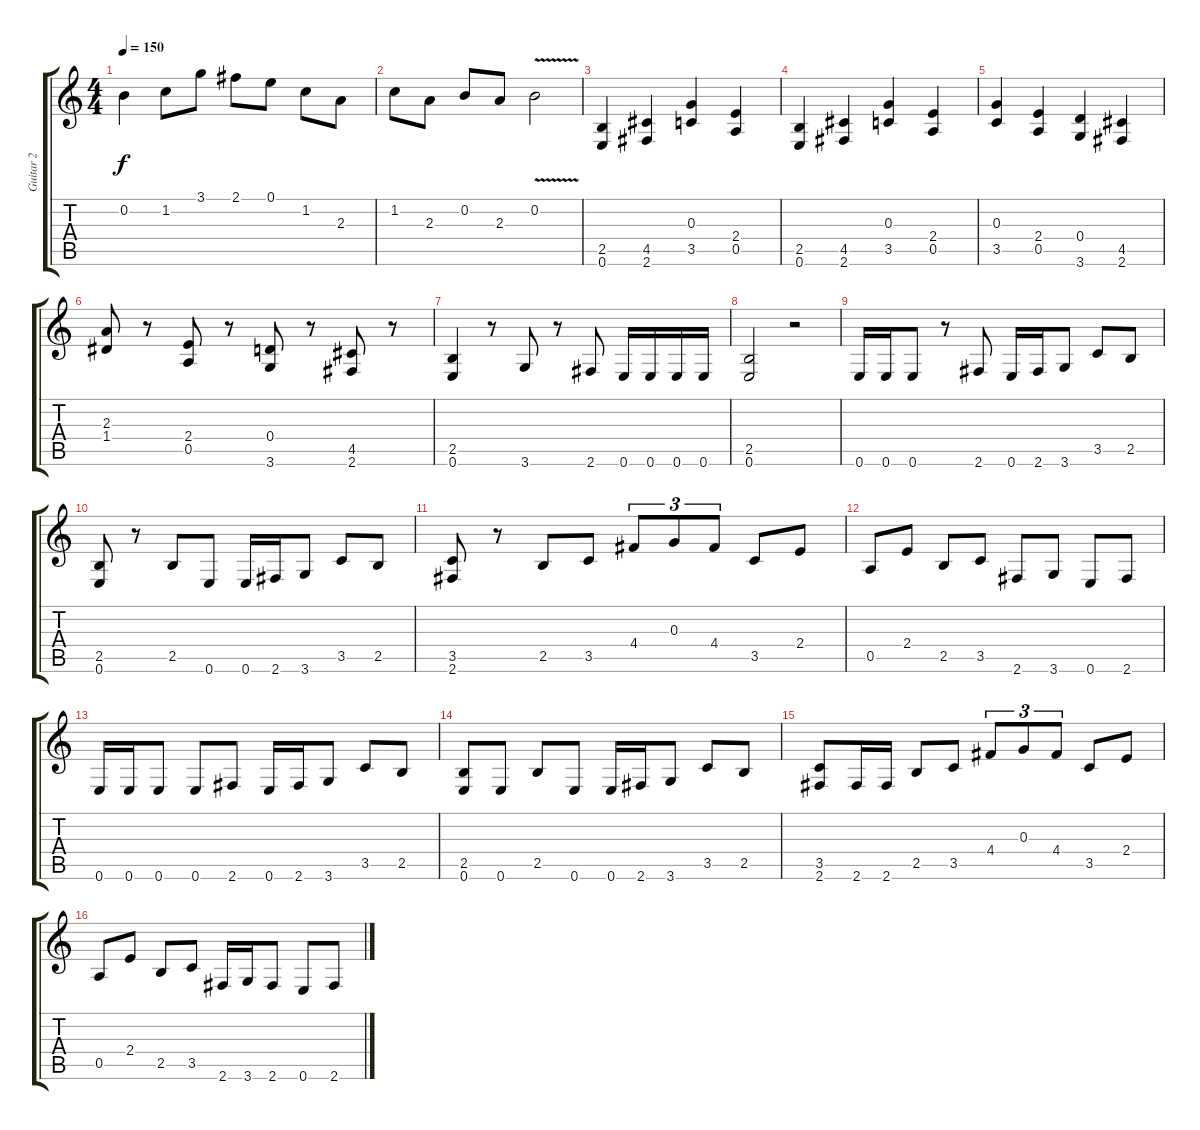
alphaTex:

\track ("Guitar 2" "Guitar 2") {instrument distortionguitar}
\staff {score tabs}
\tuning (E4 B3 G3 D3 A2 E2) {hide}
\ts (4 4)
\tempo 150
\clef g2
\ks c
0.2{t}.4{dy f} 1.2.8 3.1.8 2.1.8 0.1.8 1.2.8 2.3.8 |
1.2.8 2.3.8 0.2.8 2.3.8 0.2{v}.2 |
(2.5 0.6).4 (4.5 2.6).4 (0.3 3.5).4 (2.4 0.5).4 |
(2.5 0.6).4 (4.5 2.6).4 (0.3 3.5).4 (2.4 0.5).4 |
(0.3 3.5).4 (2.4 0.5).4 (0.4 3.6).4 (4.5 2.6).4 |
(2.3 1.4).8 r.8 (2.4 0.5).8 r.8 (0.4 3.6).8 r.8 (4.5 2.6).8 r.8 |
(2.5 0.6).4 r.8 3.6.8 r.8 2.6.8 0.6.16 0.6.16 0.6.16 0.6.16 |
(2.5 0.6).2 r.2 |
0.6.16 0.6.16 0.6.8 r.8 2.6.8 0.6.16 2.6.16 3.6.8 3.5.8 2.5.8 |
(2.5 0.6).8 r.8 2.5.8 0.6.8 0.6.16 2.6.16 3.6.8 3.5.8 2.5.8 |
(3.5 2.6).8 r.8 2.5.8 3.5.8 4.4.8{tu (3 2)} 0.3.8{tu (3 2)} 4.4.8{tu (3 2)} 3.5.8 2.4.8 |
0.5.8 2.4.8 2.5.8 3.5.8 2.6.8 3.6.8 0.6.8 2.6.8 |
0.6.16 0.6.16 0.6.8 0.6.8 2.6.8 0.6.16 2.6.16 3.6.8 3.5.8 2.5.8 |
(2.5 0.6).8 0.6.8 2.5.8 0.6.8 0.6.16 2.6.16 3.6.8 3.5.8 2.5.8 |
(3.5 2.6).8 2.6.16 2.6.16 2.5.8 3.5.8 4.4.8{tu (3 2)} 0.3.8{tu (3 2)} 4.4.8{tu (3 2)} 3.5.8 2.4.8 |
0.5.8 2.4.8 2.5.8 3.5.8 2.6.16 3.6.16 2.6.8 0.6.8 2.6.8
